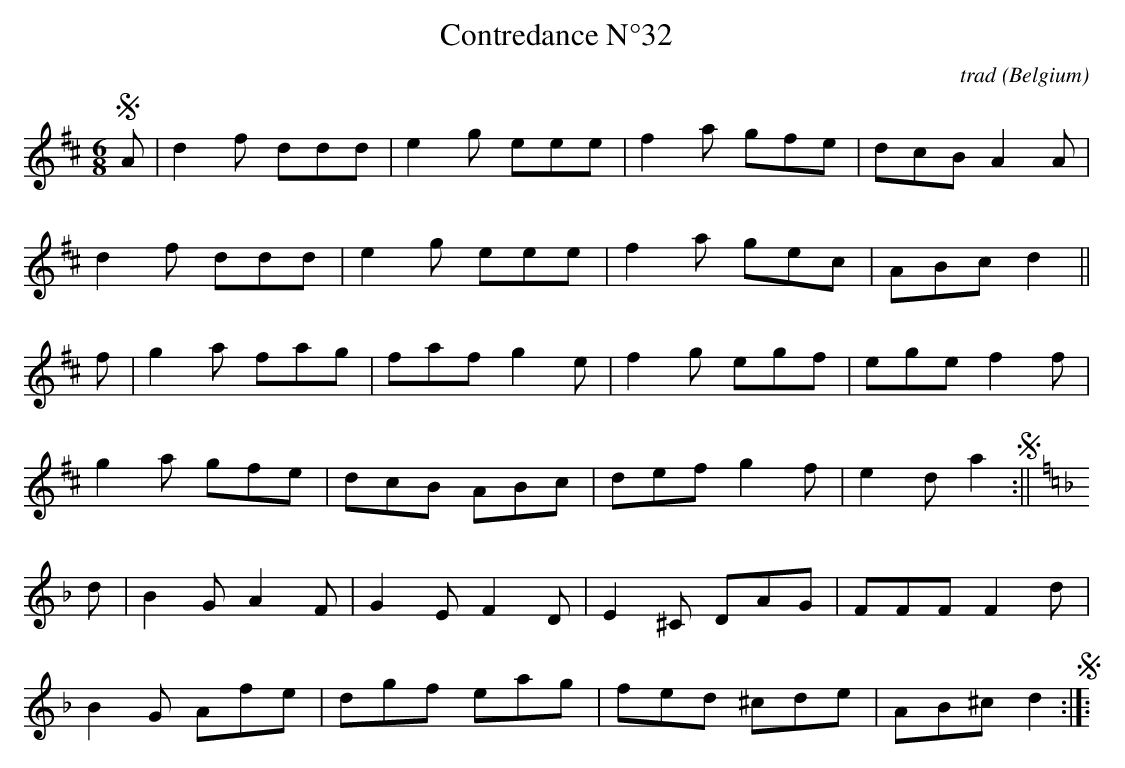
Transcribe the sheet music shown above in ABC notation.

X:1
T:Contredance N°32
C:trad
O:Belgium
M:6/8
L:1/8
K:Dmaj
!segno!A|d2f ddd|e2g eee|f2a gfe|dcB A2A|
d2f ddd|e2g eee|f2a gec|ABc d2||
f|g2a fag|faf g2e|f2g egf|ege f2f|
g2a gfe|dcB ABc|def g2f|e2d a2!segno!:||
K:Dmin
d|B2G A2F|G2E F2D|E2^C DAG|FFF F2d|
B2G Afe|dgf eag|fed ^cde|AB^c d2!segno!:|]:
